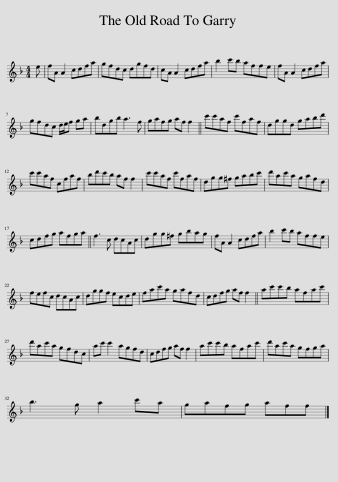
X:1
L:1/8
M:4/4
I:linebreak $
K:F
V:1 treble
V:1
 e | fA A2 cdfa | gfdc dgfd | cA A2 cdfa | b2 c'b affe | %5
 fA A2 cdfa |$ gfdc d/e/f ga | bdgb a3 f | gafg af f2 || c'c'af c'faf | %10
 dggd gabd' |$ c'c'af cfaf | bd'c'b af f2 | c'c'af c'faf | dgg^f gabc' | %15
 d'ac'a gafd |$ cdfg afga || f3 c dcAc | dgg^f gbag | fA A2 cdfa | %20
 b2 c'b affe |$ fefc dcAc | dggf ecde | fac'a gafd | cdfg af f2 || %25
 ac'c'b afac' |$ d'ac'a gfdc | ac' c'2 agfd | cdfg af f2 | ac'c'b afac' | %30
 d'ac'a gfga |$ b3 g a2 c'a | gafg aff |] %33
